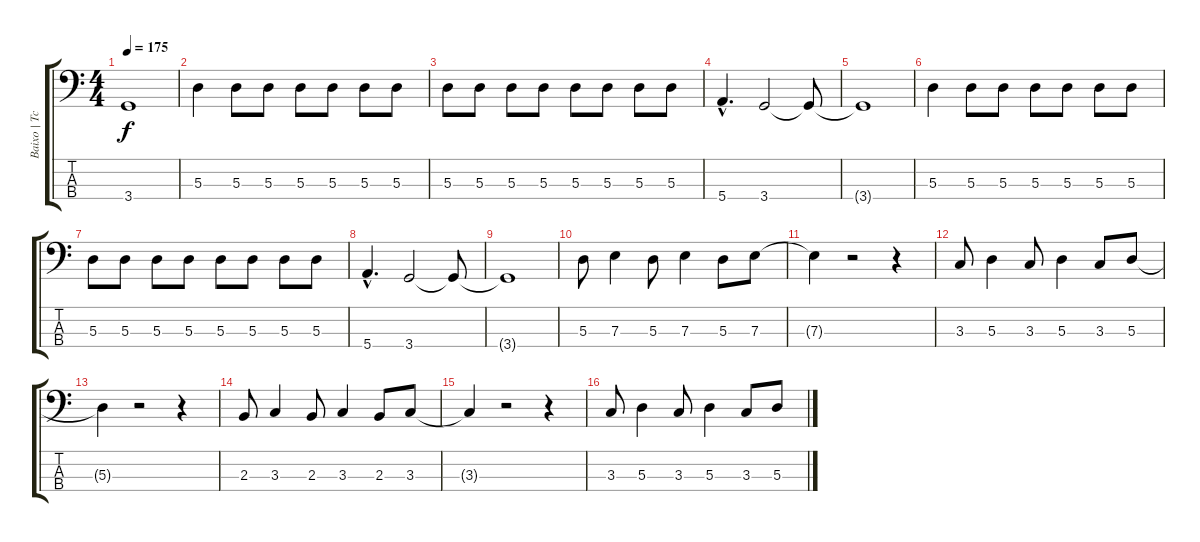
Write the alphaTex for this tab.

\track ("Baixo | Tchelo" "Baixo | Tc") {instrument electricbassfinger}
\staff {score tabs}
\tuning (G2 D2 A1 E1) {hide}
\ts (4 4)
\tempo 175
\clef f4
\ks c
3.4{t}.1{dy f} |
5.3.4 5.3.8 5.3.8 5.3.8 5.3.8 5.3.8 5.3.8 |
5.3.8 5.3.8 5.3.8 5.3.8 5.3.8 5.3.8 5.3.8 5.3.8 |
5.4{hac}.4{d} 3.4.2 3.4{t}.8 |
3.4{t}.1 |
5.3.4 5.3.8 5.3.8 5.3.8 5.3.8 5.3.8 5.3.8 |
5.3.8 5.3.8 5.3.8 5.3.8 5.3.8 5.3.8 5.3.8 5.3.8 |
5.4{hac}.4{d} 3.4.2 3.4{t}.8 |
3.4{t}.1 |
5.3.8 7.3.4 5.3.8 7.3.4 5.3.8 7.3.8 |
7.3{t}.4 r.2 r.4 |
3.3.8 5.3.4 3.3.8 5.3.4 3.3.8 5.3.8 |
5.3{t}.4 r.2 r.4 |
2.3.8 3.3.4 2.3.8 3.3.4 2.3.8 3.3.8 |
3.3{t}.4 r.2 r.4 |
3.3.8 5.3.4 3.3.8 5.3.4 3.3.8 5.3.8
